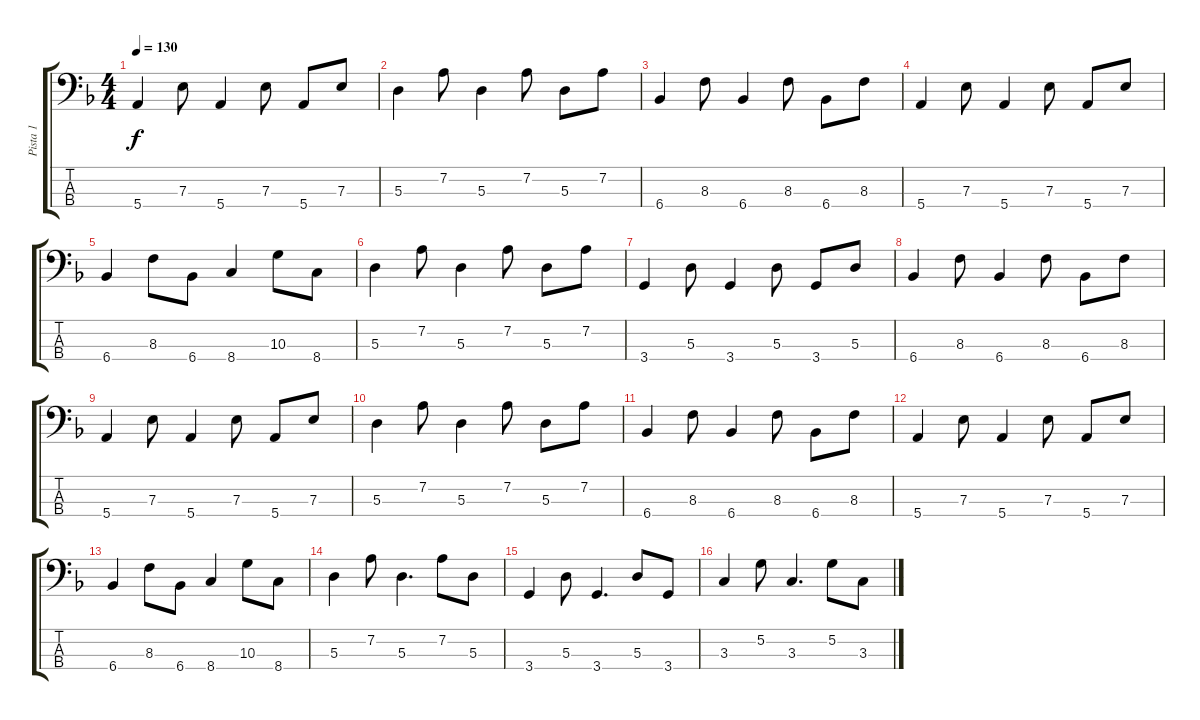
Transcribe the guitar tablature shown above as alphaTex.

\track ("Pista 1" "Pista 1") {instrument electricbassfinger}
\staff {score tabs}
\tuning (G2 D2 A1 E1) {hide}
\ts (4 4)
\tempo 130
\clef f4
\ks dminor
5.4.4{dy f} 7.3.8 5.4.4 7.3.8 5.4.8 7.3.8 |
5.3.4 7.2.8 5.3.4 7.2.8 5.3.8 7.2.8 |
6.4.4 8.3.8 6.4.4 8.3.8 6.4.8 8.3.8 |
5.4.4 7.3.8 5.4.4 7.3.8 5.4.8 7.3.8 |
6.4.4 8.3.8 6.4.8 8.4.4 10.3.8 8.4.8 |
5.3.4 7.2.8 5.3.4 7.2.8 5.3.8 7.2.8 |
3.4.4 5.3.8 3.4.4 5.3.8 3.4.8 5.3.8 |
6.4.4 8.3.8 6.4.4 8.3.8 6.4.8 8.3.8 |
5.4.4 7.3.8 5.4.4 7.3.8 5.4.8 7.3.8 |
5.3.4 7.2.8 5.3.4 7.2.8 5.3.8 7.2.8 |
6.4.4 8.3.8 6.4.4 8.3.8 6.4.8 8.3.8 |
5.4.4 7.3.8 5.4.4 7.3.8 5.4.8 7.3.8 |
6.4.4 8.3.8 6.4.8 8.4.4 10.3.8 8.4.8 |
5.3.4 7.2.8 5.3.4{d} 7.2.8 5.3.8 |
3.4.4 5.3.8 3.4.4{d} 5.3.8 3.4.8 |
3.3.4 5.2.8 3.3.4{d} 5.2.8 3.3.8
